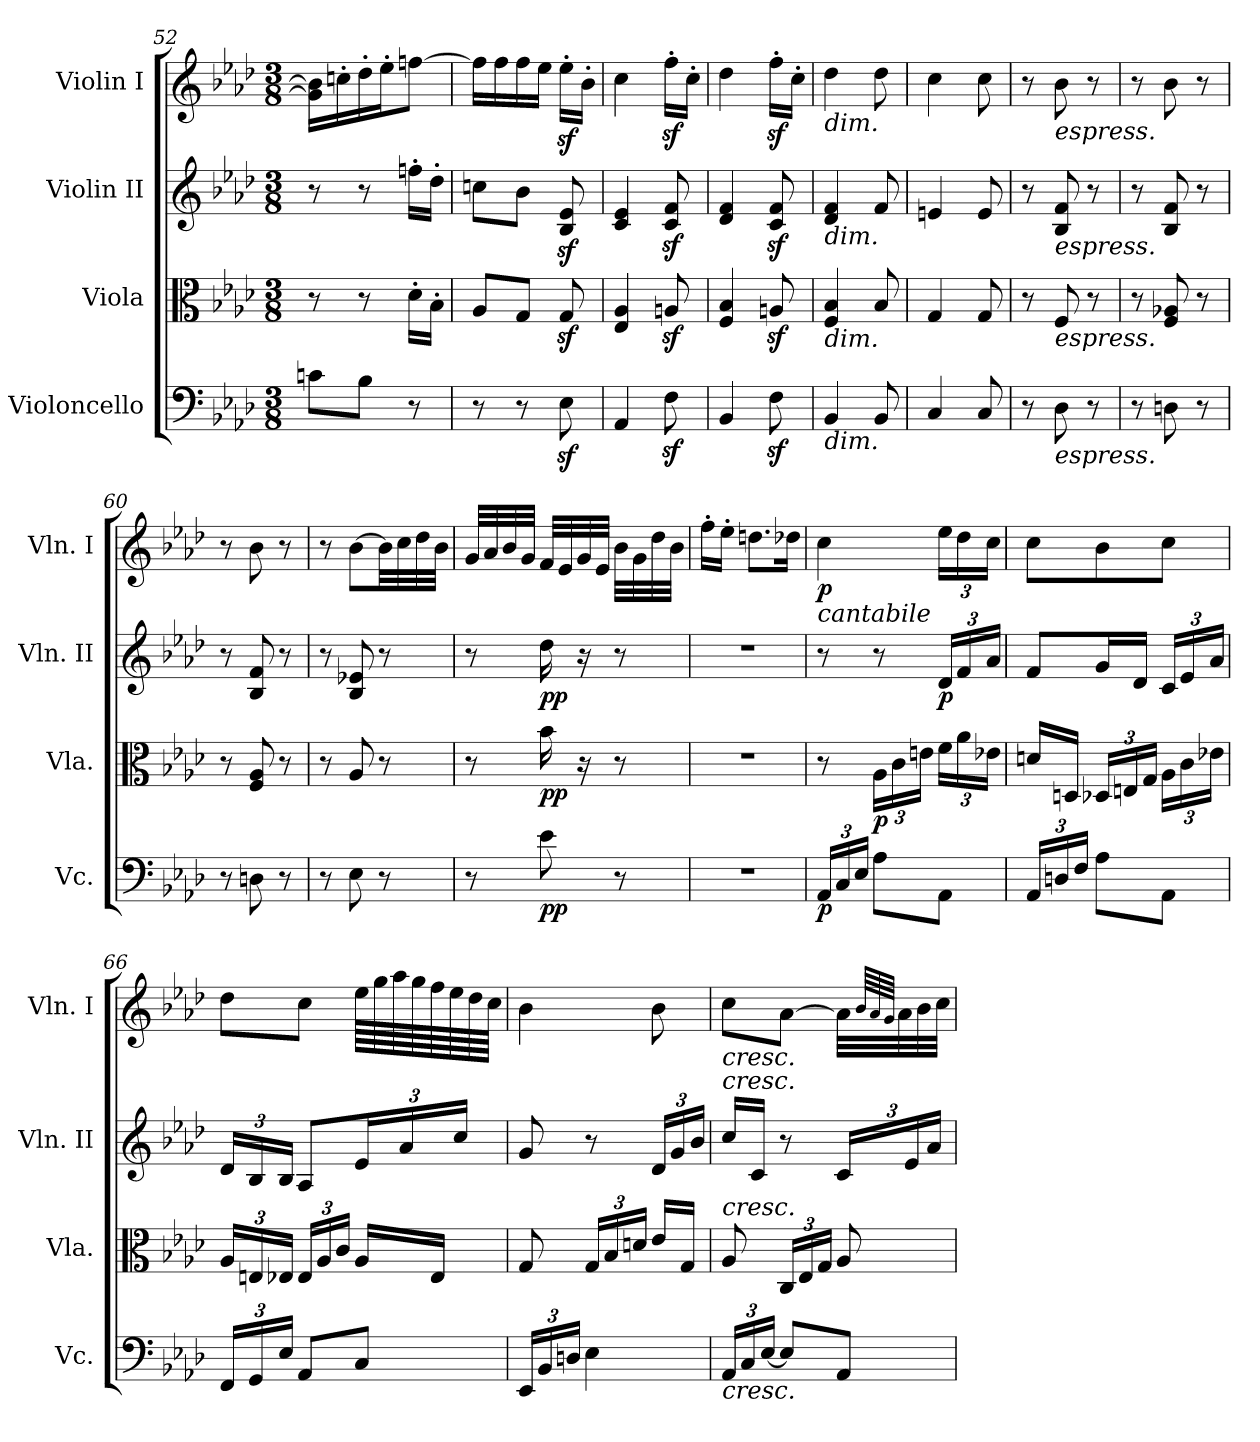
**kern	**dynam	**kern	**dynam	**kern	**dynam	**kern	**dynam
*part4	*part4	*part3	*part3	*part2	*part2	*part1	*part1
*staff4	*staff4	*staff3	*staff3	*staff2	*staff2	*staff1	*staff1
*I"Violoncello	*	*I"Viola	*	*I"Violin II	*	*I"Violin I	*
*I'Vc.	*	*I'Vla.	*	*I'Vln. II	*	*I'Vln. I	*
*clefF4	*	*clefC3	*	*clefG2	*	*clefG2	*
*k[b-e-a-d-]	*	*k[b-e-a-d-]	*	*k[b-e-a-d-]	*	*k[b-e-a-d-]	*
*A-:	*	*A-:	*	*A-:	*	*A-:	*
*M3/8	*	*M3/8	*	*M3/8	*	*M3/8	*
=52	=52	=52	=52	=52	=52	=52	=52
8cn\L	.	8r	.	8r	.	16g\] 16b-\]LL	.
.	.	.	.	.	.	16ccn'\	.
8B-\J	.	8r	.	8r	.	16dd-'\	.
.	.	.	.	.	.	16ee-'\J	.
8r	.	16d-'\LL	.	16ffn'\LL	.	[8ffn\J	.
.	.	16B-'\JJ	.	16dd-'\JJ	.	.	.
=53	=53	=53	=53	=53	=53	=53	=53
8r	.	8A-/L	.	8ccn\L	.	16ff\LL]	.
.	.	.	.	.	.	16ff\	.
8r	.	8G/J	.	8b-\J	.	16ff\	.
.	.	.	.	.	.	16ee-\JJ	.
8E-z<\	.	8Gz</	.	8B-/z< 8e-/z<	.	16ee-z<'\LL	.
.	.	.	.	.	.	16b-'\JJ	.
=54	=54	=54	=54	=54	=54	=54	=54
4AA-/	.	4E-/ 4A-/	.	4c/ 4e-/	.	4cc\	.
8Fz<\	.	8Anz</	.	8c/z< 8f/z<	.	16ffz<'\LL	.
.	.	.	.	.	.	16cc'\JJ	.
=55	=55	=55	=55	=55	=55	=55	=55
4BB-/	.	4F/ 4B-/	.	4d-/ 4f/	.	4dd-\	.
8Fz<\	.	8Anz</	.	8c/z< 8f/z<	.	16ffz<'\LL	.
.	.	.	.	.	.	16cc'\JJ	.
=56	=56	=56	=56	=56	=56	=56	=56
!	!	!	!	!	!	!LO:TX:b:i:t=dim.	!
!	!	!	!	!LO:TX:b:i:t=dim.	!	!	!
!	!	!LO:TX:b:i:t=dim.	!	!	!	!	!
!LO:TX:b:i:t=dim.	!	!	!	!	!	!	!
4BB-/	.	4F/ 4B-/	.	4d-/ 4f/	.	4dd-\	.
8BB-/	.	8B-/	.	8f/	.	8dd-\	.
=57	=57	=57	=57	=57	=57	=57	=57
4C/	.	4G/	.	4en/	.	4cc\	.
8C/	.	8G/	.	8e/	.	8cc\	.
=58	=58	=58	=58	=58	=58	=58	=58
8r	.	8r	.	8r	.	8r	.
!	!	!	!	!	!	!LO:TX:b:i:t=espress.	!
!	!	!	!	!LO:TX:b:i:t=espress.	!	!	!
!	!	!LO:TX:b:i:t=espress.	!	!	!	!	!
!LO:TX:b:i:t=espress.	!	!	!	!	!	!	!
8D-\	.	8F/	.	8B-/ 8f/	.	8b-\	.
8r	.	8r	.	8r	.	8r	.
=59	=59	=59	=59	=59	=59	=59	=59
8r	.	8r	.	8r	.	8r	.
8Dn\	.	8F/ 8A-X/	.	8B-/ 8f/	.	8b-\	.
8r	.	8r	.	8r	.	8r	.
=60	=60	=60	=60	=60	=60	=60	=60
8r	.	8r	.	8r	.	8r	.
8Dn\	.	8F/ 8A-/	.	8B-/ 8f/	.	8b-\	.
8r	.	8r	.	8r	.	8r	.
=61	=61	=61	=61	=61	=61	=61	=61
8r	.	8r	.	8r	.	8r	.
8E-\	.	8A-/	.	8B-/ 8e-X/	.	[8b-\L	.
8r	.	8r	.	8r	.	32b-\LL]	.
.	.	.	.	.	.	32cc\	.
.	.	.	.	.	.	32dd-\	.
.	.	.	.	.	.	32b-\JJJ	.
=62	=62	=62	=62	=62	=62	=62	=62
8r	.	8r	.	8r	.	32g/LLL	.
.	.	.	.	.	.	32a-/	.
.	.	.	.	.	.	32b-/	.
.	.	.	.	.	.	32g/JJJ	.
!	!LO:DY:b	!	!LO:DY:b	!	!LO:DY:b	!	!
8e-\	pp	16b-\	pp	16dd-\	pp	32f/LLL	.
.	.	.	.	.	.	32e-/	.
.	.	16r	.	16r	.	32g/	.
.	.	.	.	.	.	32e-/JJJ	.
8r	.	8r	.	8r	.	32b-\LLL	.
.	.	.	.	.	.	32g\	.
.	.	.	.	.	.	32dd-\	.
.	.	.	.	.	.	32b-\JJJ	.
=63	=63	=63	=63	=63	=63	=63	=63
4.r	.	4.r	.	4.r	.	16ff'\LL	.
.	.	.	.	.	.	16ee-'\JJ	.
.	.	.	.	.	.	8.ddn\L	.
.	.	.	.	.	.	16dd-X\Jk	.
=64	=64	=64	=64	=64	=64	=64	=64
*Xbrackettup	*	*	*	*	*	*	*
!	!	!	!	!	!	!LO:TX:b:i:t=cantabile	!
!	!LO:DY:b	!	!	!	!	!	!LO:DY:b
24AA-/LL	p	8r	.	8r	.	4cc\	p
24C/	.	.	.	.	.	.	.
24E-/JJ	.	.	.	.	.	.	.
*	*	*Xbrackettup	*	*	*	*	*
!	!LO:DY:a	!	!	!	!	!	!
8A-\L	p	24A-\LL	.	8r	.	.	.
.	.	24c\	.	.	.	.	.
.	.	24en\JJ	.	.	.	.	.
*	*	*	*	*Xbrackettup	*	*Xbrackettup	*
!	!	!	!	!	!LO:DY:b	!	!
8AA-\J	.	24f\LL	.	24d-/LL	p	24ee-\LL	.
.	.	24a-\	.	24f/	.	24dd-\	.
.	.	24e-X\JJ	.	24a-/JJ	.	24cc\JJ	.
=65	=65	=65	=65	=65	=65	=65	=65
24AA-/LL	.	16dn/LL	.	8f/L	.	8cc\L	.
24Dn/	.	.	.	.	.	.	.
.	.	16Dn/JJ	.	.	.	.	.
24F/JJ	.	.	.	.	.	.	.
8A-\L	.	24D-X/LL	.	16g/L	.	8b-\	.
.	.	24En/	.	.	.	.	.
.	.	.	.	16d-/JJ	.	.	.
.	.	24G/JJ	.	.	.	.	.
8AA-\J	.	24A-\LL	.	24c/LL	.	8cc\J	.
.	.	24c\	.	24e-/	.	.	.
.	.	24e-X\JJ	.	24a-/JJ	.	.	.
=66	=66	=66	=66	=66	=66	=66	=66
24FF/LL	.	24A-/LL	.	24d-/LL	.	8dd-\L	.
24GG/	.	24En/	.	24B-/	.	.	.
24E-/JJ	.	24E-X/JJ	.	24B-/JJ	.	.	.
8AA-/L	.	24E-/LL	.	8A-/L	.	8cc\J	.
.	.	24A-/	.	.	.	.	.
.	.	24c/JJ	.	.	.	.	.
*	*	*	*	*brackettup	*	*	*
8C/J	.	16A-/LL	.	24e-/L	.	64ee-\LLLL	.
.	.	.	.	.	.	64gg\	.
.	.	.	.	.	.	64aa-\	.
.	.	.	.	24a-/	.	.	.
.	.	.	.	.	.	64gg\	.
.	.	16E-/JJ	.	.	.	64ff\	.
.	.	.	.	.	.	64ee-\	.
.	.	.	.	24cc/JJ	.	.	.
.	.	.	.	.	.	64dd-\	.
.	.	.	.	.	.	64cc\JJJJ	.
=67	=67	=67	=67	=67	=67	=67	=67
24EE-/LL	.	8G/	.	8g/	.	4b-\	.
24BB-/	.	.	.	.	.	.	.
24Dn/JJ	.	.	.	.	.	.	.
4E-\	.	24G/LL	.	8r	.	.	.
.	.	24B-/	.	.	.	.	.
.	.	24dn/JJ	.	.	.	.	.
*	*	*	*	*Xbrackettup	*	*	*
.	.	16e-/LL	.	24d-/LL	.	8b-\	.
.	.	.	.	24g/	.	.	.
.	.	16G/JJ	.	.	.	.	.
.	.	.	.	24b-/JJ	.	.	.
=68	=68	=68	=68	=68	=68	=68	=68
!	!	!	!	!	!	!LO:TX:b:i:t=cresc.	!
!	!	!	!	!LO:TX:a:i:t=cresc.	!	!	!
!	!	!LO:TX:a:i:t=cresc.	!	!	!	!	!
!LO:TX:b:i:t=cresc.	!	!	!	!	!	!	!
24AA-/LL	.	8A-/	.	16cc/LL	.	8cc\L	.
24C/	.	.	.	.	.	.	.
.	.	.	.	16c/JJ	.	.	.
[24E-/JJ	.	.	.	.	.	.	.
8E-/L]	.	24C/LL	.	8r	.	[8a-\J	.
.	.	24E-/	.	.	.	.	.
.	.	24G/JJ	.	.	.	.	.
8AA-/J	.	8A-/	.	24c/LL	.	32a-\LLL]	.
.	.	.	.	.	.	64qb-/LLLL	.
.	.	.	.	.	.	64qa-/	.
.	.	.	.	.	.	64qg/JJJJ	.
.	.	.	.	.	.	32a-\	.
.	.	.	.	24e-/	.	.	.
.	.	.	.	.	.	32b-\	.
.	.	.	.	24a-/JJ	.	.	.
.	.	.	.	.	.	32cc\JJJ	.
=	=	=	=	=	=	=	=
*-	*-	*-	*-	*-	*-	*-	*-
